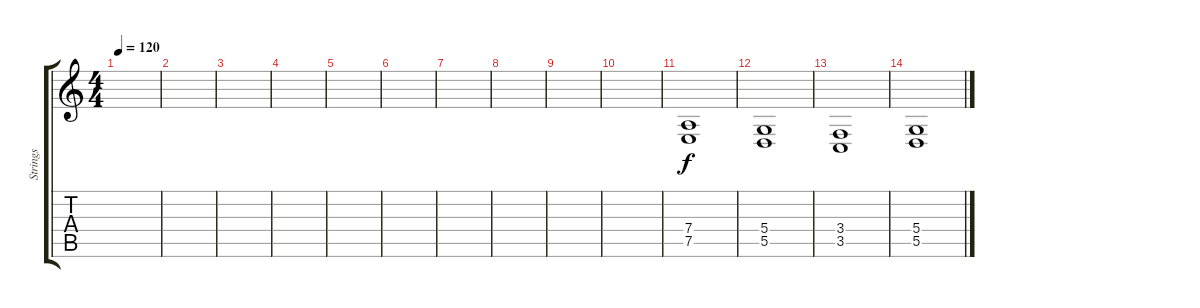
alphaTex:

\track ("Strings" "Strings") {instrument stringensemble2}
\staff {score tabs}
\tuning (E4 B3 G3 D3 A2 E2) {hide}
\ts (4 4)
\tempo 120
\clef g2
\ks c
|
|
|
|
|
|
|
|
|
|
(7.4 7.5).1 |
(5.4 5.5).1 |
(3.4 3.5).1 |
(5.4 5.5).1
